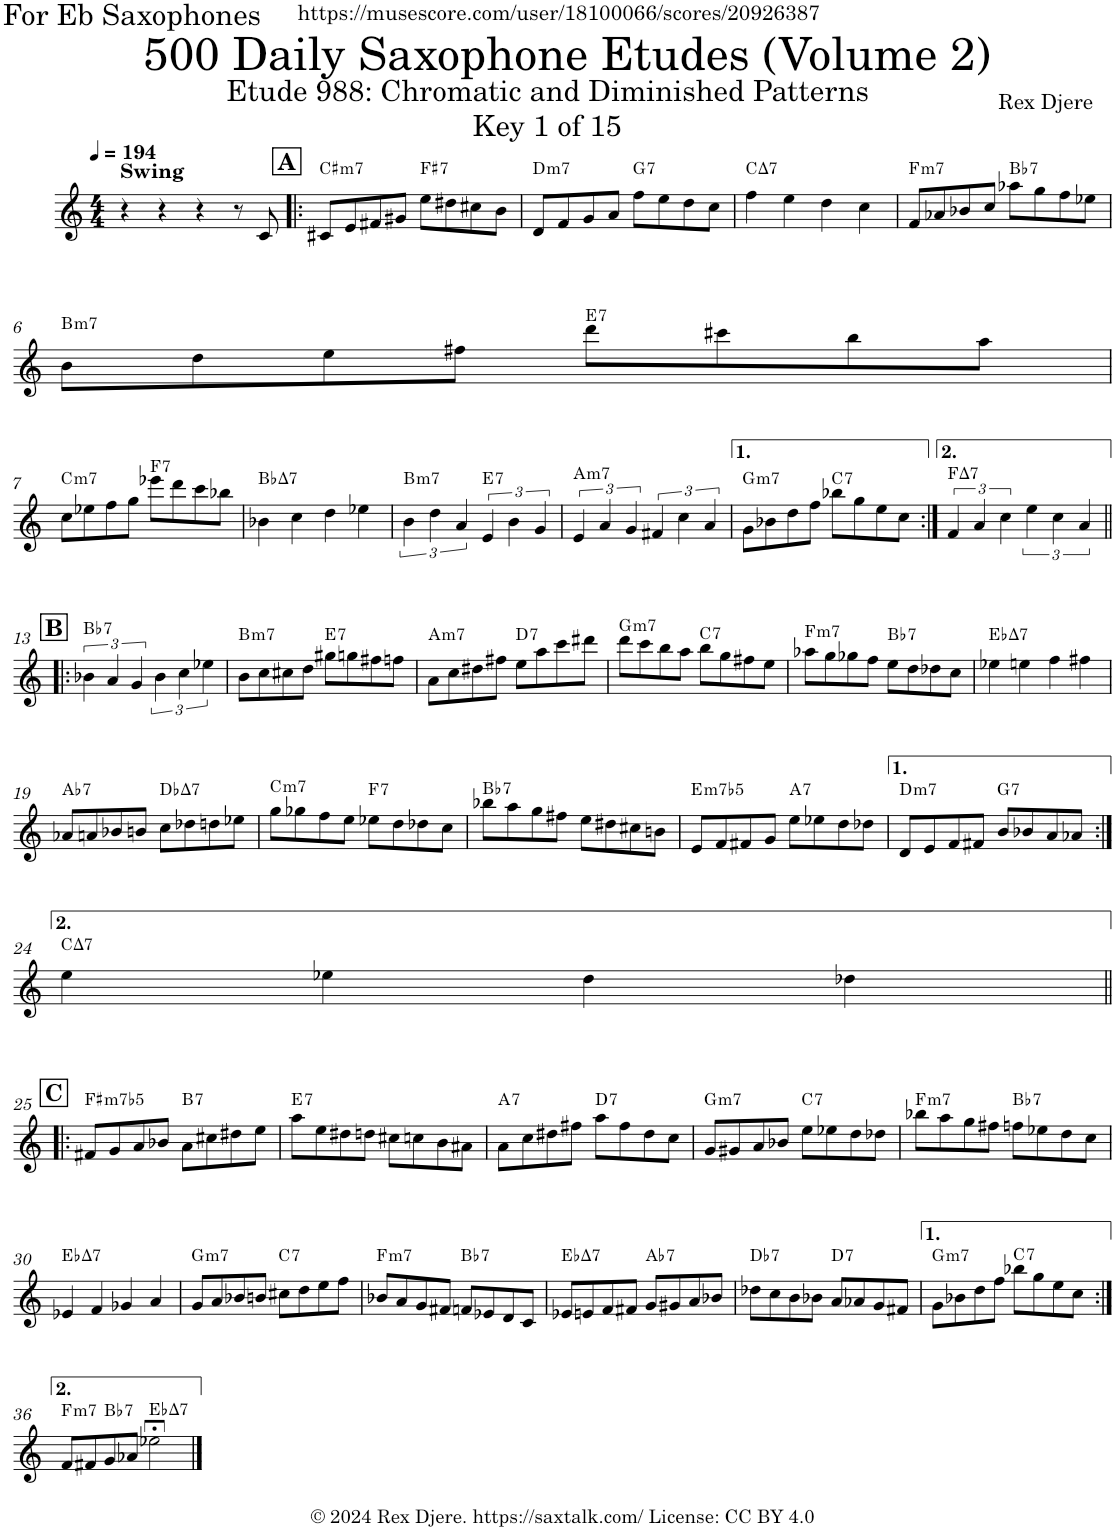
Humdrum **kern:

**kern	**harte
*part1	*part1
*staff1	*
*I"Alto Saxophone	*
*I'A. Sax.	*
*clefG2	*
*Trd5c9	*
*k[]	*
*M4/4	*
*MM194	*
=1	=1
!LO:TX:a:B:t=Swing	!
4r	.
4r	.
4r	.
8r	.
8c/	.
!!LO:REH:place=s1:a:B:cj:fs=14:t=A
=2!|:	=2!|:
!	!LO:H:kt=m7
8c#X/L	C#:min7
8e/	.
8f#X/	.
8g#X/J	.
!	!LO:H:kt=7
8ee\L	F#:7
8dd#X\	.
8cc#X\	.
8b\J	.
=3	=3
!	!LO:H:kt=m7
8d/L	D:min7
8f/	.
8g/	.
8a/J	.
!	!LO:H:kt=7
8ff\L	G:7
8ee\	.
8dd\	.
8cc\J	.
=4	=4
!	!LO:H:kt=7
4ff\	C:maj7
4ee\	.
4dd\	.
4cc\	.
=5	=5
!	!LO:H:kt=m7
8f/L	F:min7
8a-X/	.
8b-X/	.
8cc/J	.
!	!LO:H:kt=7
8aa-X\L	Bb:7
8gg\	.
8ff\	.
8ee-X\J	.
!!LO:LB:g=z
=6	=6
!	!LO:H:kt=m7
8b\L	B:min7
8dd\	.
8ee\	.
8ff#X\J	.
!	!LO:H:kt=7
8ddd\L	E:7
8ccc#X\	.
8bb\	.
8aa\J	.
!!LO:LB:g=z
=7	=7
!	!LO:H:kt=m7
8cc\L	C:min7
8ee-X\	.
8ff\	.
8gg\J	.
!	!LO:H:kt=7
8eee-X\L	F:7
8ddd\	.
8ccc\	.
8bb-X\J	.
=8	=8
!	!LO:H:kt=7
4b-X\	Bb:maj7
4cc\	.
4dd\	.
4ee-X\	.
=9	=9
!	!LO:H:kt=m7
6b\	B:min7
6dd\	.
6a/	.
!	!LO:H:kt=7
6e/	E:7
6b\	.
6g/	.
=10	=10
!	!LO:H:kt=m7
6e/	A:min7
6a/	.
6g/	.
6f#X/	.
6cc\	.
6a/	.
=11	=11
!	!LO:H:kt=m7
8g\L	G:min7
8b-X\	.
8dd\	.
8ff\J	.
!	!LO:H:kt=7
8bb-X\L	C:7
8gg\	.
8ee\	.
8cc\J	.
=12:|!	=12:|!
!	!LO:H:kt=7
6f/	F:maj7
6a/	.
6cc\	.
6ee\	.
6cc\	.
6a/	.
!!LO:LB:g=z
!!LO:REH:place=s1:a:B:cj:fs=14:t=B
=13!|:	=13!|:
!	!LO:H:kt=7
6b-X\	Bb:7
6a/	.
6g/	.
6b-\	.
6cc\	.
6ee-X\	.
=14	=14
!	!LO:H:kt=m7
8b\L	B:min7
8cc\	.
8cc#X\	.
8dd\J	.
!	!LO:H:kt=7
8gg#X\L	E:7
8ggn\	.
8ff#X\	.
8ffn\J	.
=15	=15
!	!LO:H:kt=m7
8a\L	A:min7
8cc\	.
8dd#X\	.
8ff#X\J	.
!	!LO:H:kt=7
8ee\L	D:7
8aa\	.
8ccc\	.
8ddd#X\J	.
=16	=16
!	!LO:H:kt=m7
8ddd\L	G:min7
8ccc\	.
8bb\	.
8aa\J	.
!	!LO:H:kt=7
8bb\L	C:7
8gg\	.
8ff#X\	.
8ee\J	.
=17	=17
!	!LO:H:kt=m7
8aa-X\L	F:min7
8gg\	.
8gg-X\	.
8ff\J	.
!	!LO:H:kt=7
8ee\L	Bb:7
8dd\	.
8dd-X\	.
8cc\J	.
=18	=18
!	!LO:H:kt=7
4ee-X\	Eb:maj7
4een\	.
4ff\	.
4ff#X\	.
!!LO:LB:g=z
=19	=19
!	!LO:H:kt=7
8a-X/L	Ab:7
8an/	.
8b-X/	.
8bn/J	.
!	!LO:H:kt=7
8cc\L	Db:maj7
8dd-X\	.
8ddn\	.
8ee-X\J	.
=20	=20
!	!LO:H:kt=m7
8gg\L	C:min7
8gg-X\	.
8ff\	.
8ee\J	.
!	!LO:H:kt=7
8ee-X\L	F:7
8dd\	.
8dd-X\	.
8cc\J	.
=21	=21
!	!LO:H:kt=7
8bb-X\L	Bb:7
8aa\	.
8gg\	.
8ff#X\J	.
8ee\L	.
8dd#X\	.
8cc#X\	.
8bn\J	.
=22	=22
!	!LO:H:kt=m7b5
8e/L	E:hdim7
8f/	.
8f#X/	.
8g/J	.
!	!LO:H:kt=7
8ee\L	A:7
8ee-X\	.
8dd\	.
8dd-X\J	.
=23	=23
!	!LO:H:kt=m7
8d/L	D:min7
8e/	.
8f/	.
8f#X/J	.
!	!LO:H:kt=7
8b/L	G:7
8b-X/	.
8a/	.
8a-X/J	.
!!LO:LB:g=z
=24:|!	=24:|!
!	!LO:H:kt=7
4ee\	C:maj7
4ee-X\	.
4dd\	.
4dd-X\	.
!!LO:LB:g=z
!!LO:REH:place=s1:a:B:cj:fs=14:t=C
=25!|:	=25!|:
!	!LO:H:kt=m7b5
8f#X/L	F#:hdim7
8g/	.
8a/	.
8b-X/J	.
!	!LO:H:kt=7
8a\L	B:7
8cc#X\	.
8dd#X\	.
8ee\J	.
=26	=26
!	!LO:H:kt=7
8aa\L	E:7
8ee\	.
8dd#X\	.
8ddn\J	.
8cc#X\L	.
8ccn\	.
8b\	.
8a#X\J	.
=27	=27
!	!LO:H:kt=7
8a\L	A:7
8cc\	.
8dd#X\	.
8ff#X\J	.
!	!LO:H:kt=7
8aa\L	D:7
8ff#\	.
8dd#\	.
8cc\J	.
=28	=28
!	!LO:H:kt=m7
8g/L	G:min7
8g#X/	.
8a/	.
8b-X/J	.
!	!LO:H:kt=7
8ee\L	C:7
8ee-X\	.
8dd\	.
8dd-X\J	.
=29	=29
!	!LO:H:kt=m7
8bb-X\L	F:min7
8aa\	.
8gg\	.
8ff#X\J	.
!	!LO:H:kt=7
8ffn\L	Bb:7
8ee-X\	.
8dd\	.
8cc\J	.
!!LO:LB:g=z
=30	=30
!	!LO:H:kt=7
4e-X/	Eb:maj7
4f/	.
4g-X/	.
4a/	.
=31	=31
!	!LO:H:kt=m7
8g/L	G:min7
8a/	.
8b-X/	.
8bn/J	.
!	!LO:H:kt=7
8cc#X\L	C:7
8dd\	.
8ee\	.
8ff\J	.
=32	=32
!	!LO:H:kt=m7
8b-X/L	F:min7
8a/	.
8g/	.
8f#X/J	.
!	!LO:H:kt=7
8fn/L	Bb:7
8e-X/	.
8d/	.
8c/J	.
=33	=33
!	!LO:H:kt=7
8e-X/L	Eb:maj7
8en/	.
8f/	.
8f#X/J	.
!	!LO:H:kt=7
8g/L	Ab:7
8g#X/	.
8a/	.
8b-X/J	.
=34	=34
!	!LO:H:kt=7
8dd-X\L	Db:7
8cc\	.
8b\	.
8b-X\J	.
!	!LO:H:kt=7
8a/L	D:7
8a-X/	.
8g/	.
8f#X/J	.
=35	=35
!	!LO:H:kt=m7
8g\L	G:min7
8b-X\	.
8dd\	.
8ff\J	.
!	!LO:H:kt=7
8bb-X\L	C:7
8gg\	.
8ee\	.
8cc\J	.
!!LO:LB:g=z
=36:|!	=36:|!
!	!LO:H:kt=m7
8f/L	F:min7
8f#X/	.
!	!LO:H:kt=7
8g/	Bb:7
8a-X/J	.
!	!LO:H:kt=7
2ee-X;<\	Eb:maj7
==	==
*-	*-
